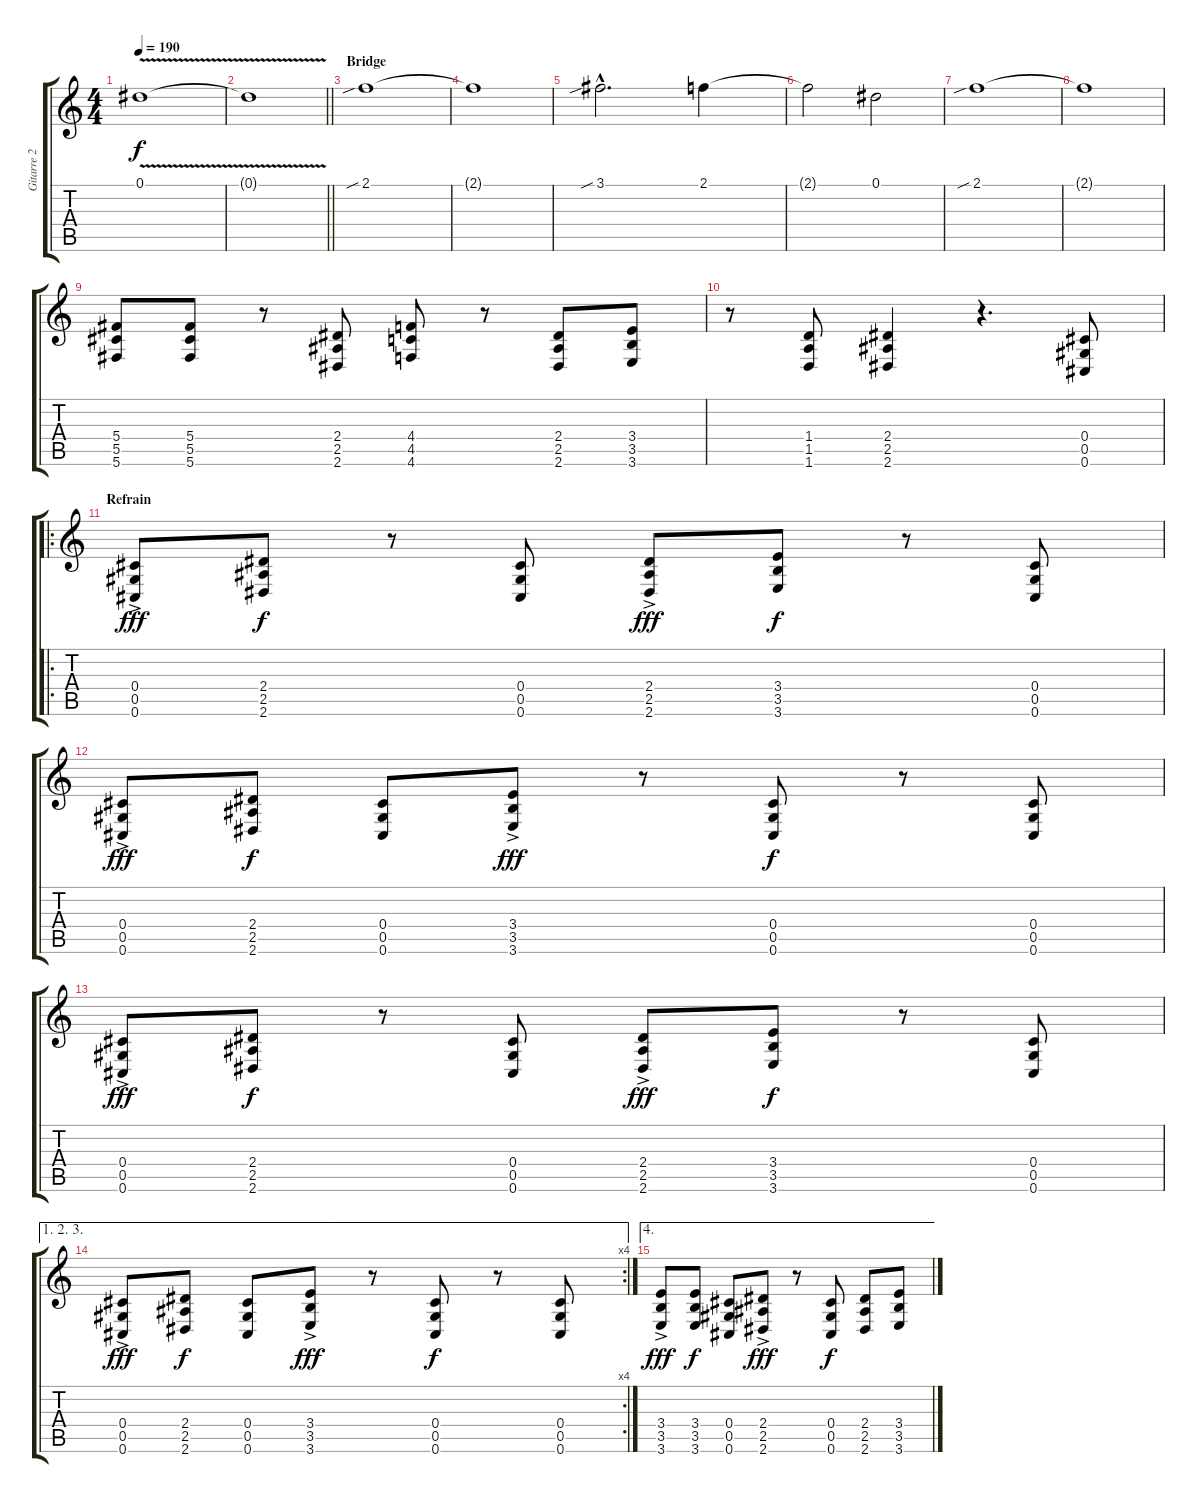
\track ("Gitarre 2" "Gitarre 2") {instrument overdrivenguitar}
\staff {score tabs}
\tuning (Eb4 Bb3 Gb3 Db3 Ab2 Db2) {hide}
\ts (4 4)
\tempo 190
\clef g2
\ks c
0.1{v}.1{dy f} |
\barLineRight lightlight
0.1{t}.1 |
\section ("" "Bridge")
2.1{sib}.1 |
2.1{t}.1 |
3.1{sib hac}.2{d} 2.1.4 |
2.1{t}.2 0.1.2 |
2.1{sib}.1 |
2.1{t}.1 |
(5.4 5.5 5.6).8 (5.4 5.5 5.6).8 r.8 (2.4 2.5 2.6).8 (4.4 4.5 4.6).8 r.8 (2.4 2.5 2.6).8 (3.4 3.5 3.6).8 |
r.8 (1.4 1.5 1.6).8 (2.4 2.5 2.6).4 r.4{d} (0.4 0.5 0.6).8 |
\ro
\section ("" "Refrain")
(0.4 0.5 0.6{ac}).8{dy fff} (2.4 2.5 2.6).8{dy f} r.8 (0.4 0.5 0.6).8 (2.4 2.5 2.6{ac}).8{dy fff} (3.4 3.5 3.6).8{dy f} r.8 (0.4 0.5 0.6).8 |
(0.4 0.5 0.6{ac}).8{dy fff} (2.4 2.5 2.6).8{dy f} (0.4 0.5 0.6).8 (3.4 3.5 3.6{ac}).8{dy fff} r.8 (0.4 0.5 0.6).8{dy f} r.8 (0.4 0.5 0.6).8 |
(0.4 0.5 0.6{ac}).8{dy fff} (2.4 2.5 2.6).8{dy f} r.8 (0.4 0.5 0.6).8 (2.4 2.5 2.6{ac}).8{dy fff} (3.4 3.5 3.6).8{dy f} r.8 (0.4 0.5 0.6).8 |
\ae (1 2 3)
\rc 4
(0.4 0.5 0.6{ac}).8{dy fff} (2.4 2.5 2.6).8{dy f} (0.4 0.5 0.6).8 (3.4 3.5 3.6{ac}).8{dy fff} r.8 (0.4 0.5 0.6).8{dy f} r.8 (0.4 0.5 0.6).8 |
\ae 4
(3.4 3.5 3.6{ac}).8{dy fff} (3.4 3.5 3.6).8{dy f} (0.4 0.5 0.6).8 (2.4 2.5 2.6{ac}).8{dy fff} r.8 (0.4 0.5 0.6).8{dy f} (2.4 2.5 2.6).8 (3.4 3.5 3.6).8
